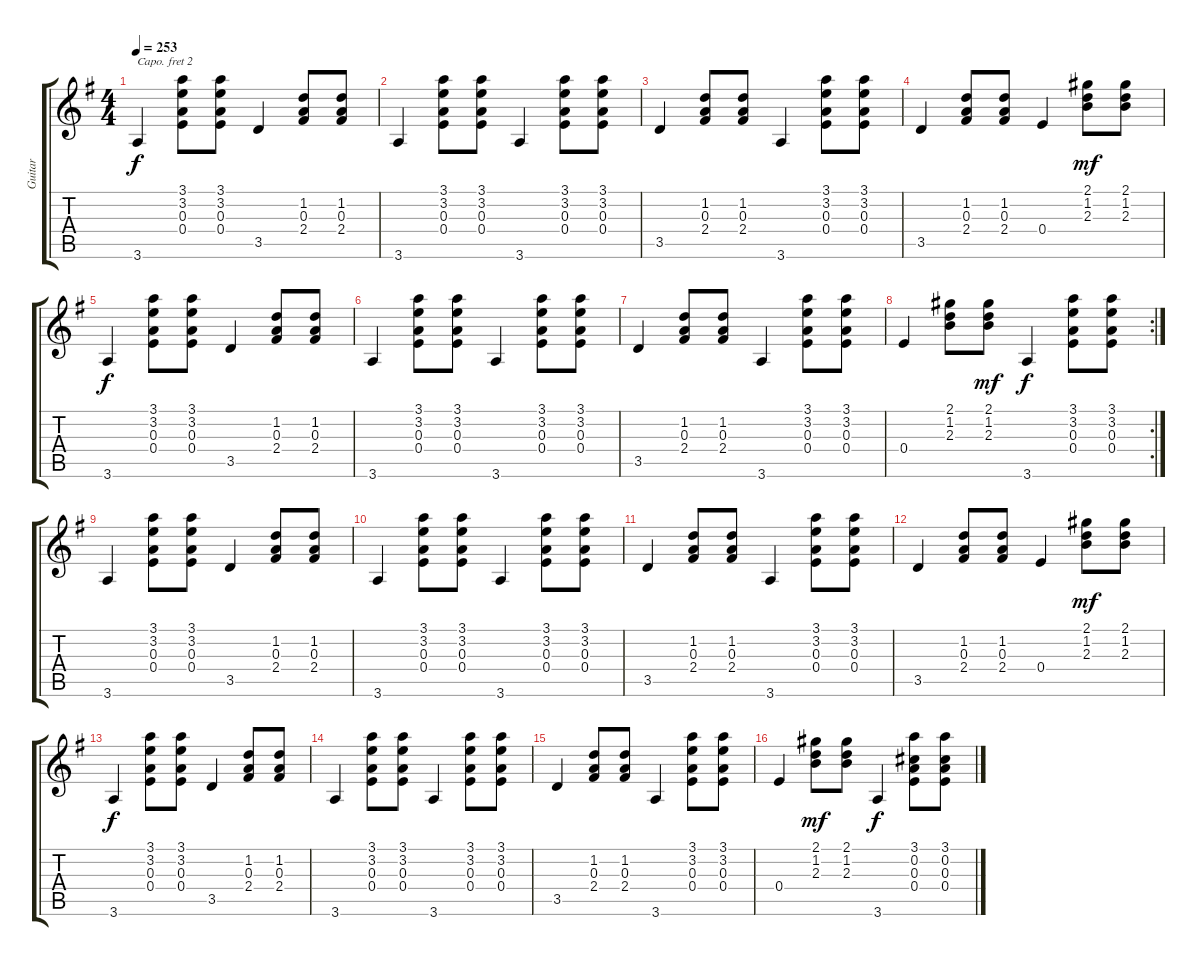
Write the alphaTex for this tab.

\track ("Guitar" "Guitar") {instrument acousticguitarsteel}
\staff {score tabs}
\capo 2
\tuning (E4 B3 G3 D3 A2 E2) {hide}
\ts (4 4)
\tempo 253
\clef g2
\ks g
3.6.4{dy f instrument acousticguitarsteel} (3.1 3.2 0.3 0.4).8 (3.1 3.2 0.3 0.4).8 3.5.4 (1.2 0.3 2.4).8 (1.2 0.3 2.4).8 |
3.6.4 (3.1 3.2 0.3 0.4).8 (3.1 3.2 0.3 0.4).8 3.6.4 (3.1 3.2 0.3 0.4).8 (3.1 3.2 0.3 0.4).8 |
3.5.4 (1.2 0.3 2.4).8 (1.2 0.3 2.4).8 3.6.4 (3.1 3.2 0.3 0.4).8 (3.1 3.2 0.3 0.4).8 |
3.5.4 (1.2 0.3 2.4).8 (1.2 0.3 2.4).8 0.4.4 (2.1 1.2 2.3).8{dy mf} (2.1 1.2 2.3).8 |
3.6.4{dy f} (3.1 3.2 0.3 0.4).8 (3.1 3.2 0.3 0.4).8 3.5.4 (1.2 0.3 2.4).8 (1.2 0.3 2.4).8 |
3.6.4 (3.1 3.2 0.3 0.4).8 (3.1 3.2 0.3 0.4).8 3.6.4 (3.1 3.2 0.3 0.4).8 (3.1 3.2 0.3 0.4).8 |
3.5.4 (1.2 0.3 2.4).8 (1.2 0.3 2.4).8 3.6.4 (3.1 3.2 0.3 0.4).8 (3.1 3.2 0.3 0.4).8 |
\rc 2
0.4.4 (2.1 1.2 2.3).8 (2.1 1.2 2.3).8{dy mf} 3.6.4{dy f} (3.1 3.2 0.3 0.4).8 (3.1 3.2 0.3 0.4).8 |
3.6.4 (3.1 3.2 0.3 0.4).8 (3.1 3.2 0.3 0.4).8 3.5.4 (1.2 0.3 2.4).8 (1.2 0.3 2.4).8 |
3.6.4 (3.1 3.2 0.3 0.4).8 (3.1 3.2 0.3 0.4).8 3.6.4 (3.1 3.2 0.3 0.4).8 (3.1 3.2 0.3 0.4).8 |
3.5.4 (1.2 0.3 2.4).8 (1.2 0.3 2.4).8 3.6.4 (3.1 3.2 0.3 0.4).8 (3.1 3.2 0.3 0.4).8 |
3.5.4 (1.2 0.3 2.4).8 (1.2 0.3 2.4).8 0.4.4 (2.1 1.2 2.3).8{dy mf} (2.1 1.2 2.3).8 |
3.6.4{dy f} (3.1 3.2 0.3 0.4).8 (3.1 3.2 0.3 0.4).8 3.5.4 (1.2 0.3 2.4).8 (1.2 0.3 2.4).8 |
3.6.4 (3.1 3.2 0.3 0.4).8 (3.1 3.2 0.3 0.4).8 3.6.4 (3.1 3.2 0.3 0.4).8 (3.1 3.2 0.3 0.4).8 |
3.5.4 (1.2 0.3 2.4).8 (1.2 0.3 2.4).8 3.6.4 (3.1 3.2 0.3 0.4).8 (3.1 3.2 0.3 0.4).8 |
0.4.4 (2.1 1.2 2.3).8{dy mf} (2.1 1.2 2.3).8 3.6.4{dy f} (3.1 0.2 0.3 0.4).8 (3.1 0.2 0.3 0.4).8
